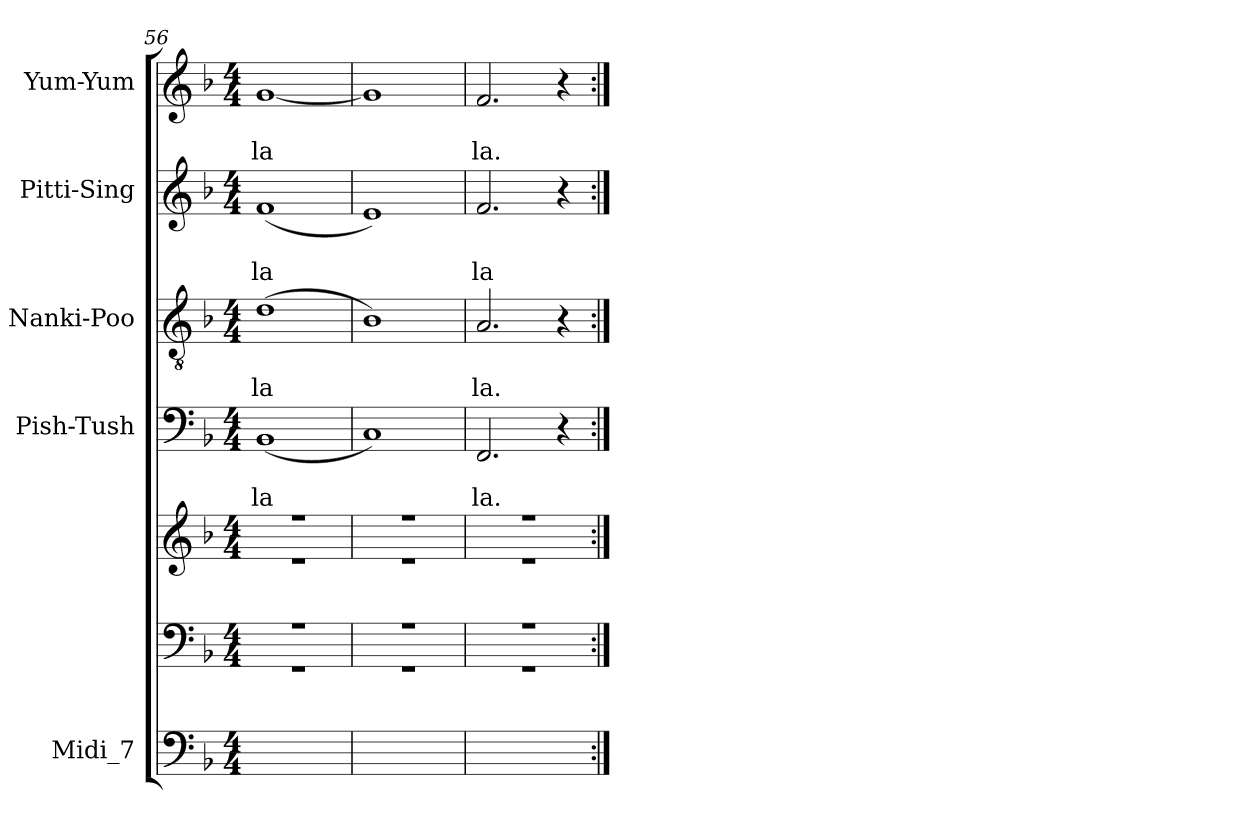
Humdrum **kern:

**kern	**kern	**kern	**kern	**text	**text	**kern	**text	**text	**kern	**text	**text	**kern	**text	**text
*part5	*part5	*part5	*part4	*part4	*part4	*part3	*part3	*part3	*part2	*part2	*part2	*part1	*part1	*part1
*staff7	*staff6	*staff5	*staff4	*staff4	*staff4	*staff3	*staff3	*staff3	*staff2	*staff2	*staff2	*staff1	*staff1	*staff1
*I"Midi_7	*	*	*I"Pish-Tush	*	*	*I"Nanki-Poo	*	*	*I"Pitti-Sing	*	*	*I"Yum-Yum	*	*
*clefF4	*clefF4	*clefG2	*clefF4	*	*	*clefGv2	*	*	*clefG2	*	*	*clefG2	*	*
*k[b-]	*k[b-]	*k[b-]	*k[b-]	*	*	*k[b-]	*	*	*k[b-]	*	*	*k[b-]	*	*
*F:	*F:	*F:	*F:	*	*	*F:	*	*	*F:	*	*	*F:	*	*
*M4/4	*M4/4	*M4/4	*M4/4	*	*	*M4/4	*	*	*M4/4	*	*	*M4/4	*	*
=56	=56	=56	=56	=56	=56	=56	=56	=56	=56	=56	=56	=56	=56	=56
*	*^	*^	*	*	*	*	*	*	*	*	*	*	*	*
!	!	!	!	!	!	!	!LO:LY:b	!	!	!LO:LY:b	!	!	!LO:LY:b	!	!	!LO:LY:b
1ryy	1r	1r	1r	1r	(<1BB-	.	la	(>1d	.	la	(<1f	.	la	[1g	.	la
=57	=57	=57	=57	=57	=57	=57	=57	=57	=57	=57	=57	=57	=57	=57	=57	=57
1ryy	1r	1r	1r	1r	1C)	.	.	1B-)	.	.	1e)	.	.	1g]	.	.
=58	=58	=58	=58	=58	=58	=58	=58	=58	=58	=58	=58	=58	=58	=58	=58	=58
!	!	!	!	!	!	!	!LO:LY:b	!	!	!LO:LY:b	!	!	!LO:LY:b	!	!	!LO:LY:b
1ryy	1r	1r	1r	1r	2.FF	.	la.	2.A	.	la.	2.f	.	la	2.f	.	la.
.	.	.	.	.	4r	.	.	4r	.	.	4r	.	.	4r	.	.
*	*v	*v	*	*	*	*	*	*	*	*	*	*	*	*	*	*
*	*	*v	*v	*	*	*	*	*	*	*	*	*	*	*	*
=:|!	=:|!	=:|!	=:|!	=:|!	=:|!	=:|!	=:|!	=:|!	=:|!	=:|!	=:|!	=:|!	=:|!	=:|!
*-	*-	*-	*-	*-	*-	*-	*-	*-	*-	*-	*-	*-	*-	*-
